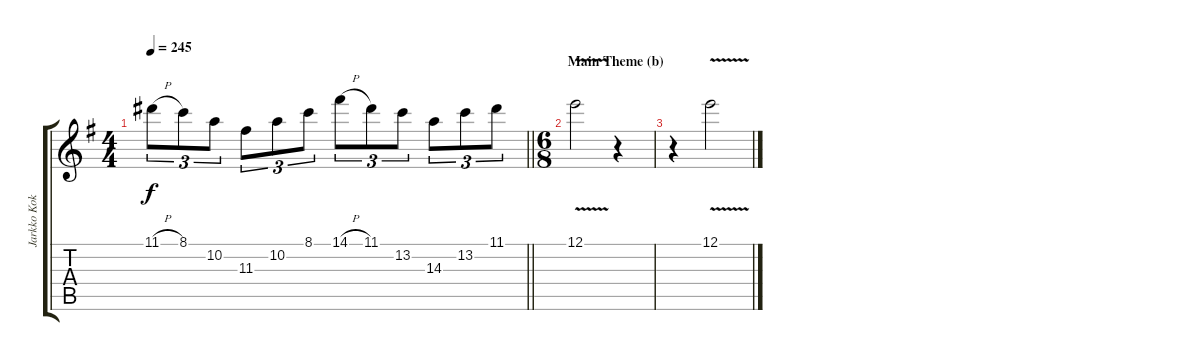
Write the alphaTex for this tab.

\track ("Jarkko Kokko (lead gutar)" "Jarkko Kok") {instrument overdrivenguitar}
\staff {score tabs}
\tuning (E4 B3 G3 D3 A2 E2) {hide}
\ts (4 4)
\tempo 245
\clef g2
\barLineRight lightlight
\ks eminor
11.1{h}.8{tu (3 2) dy f} 8.1.8{tu (3 2)} 10.2.8{tu (3 2)} 11.3.8{tu (3 2)} 10.2.8{tu (3 2)} 8.1.8{tu (3 2)} 14.1{h}.8{tu (3 2)} 11.1.8{tu (3 2)} 13.2.8{tu (3 2)} 14.3.8{tu (3 2)} 13.2.8{tu (3 2)} 11.1.8{tu (3 2)} |
\ts (6 8)
\section ("" "Main Theme (b)")
12.1{v}.2 r.4 |
r.4 12.1{v}.2
